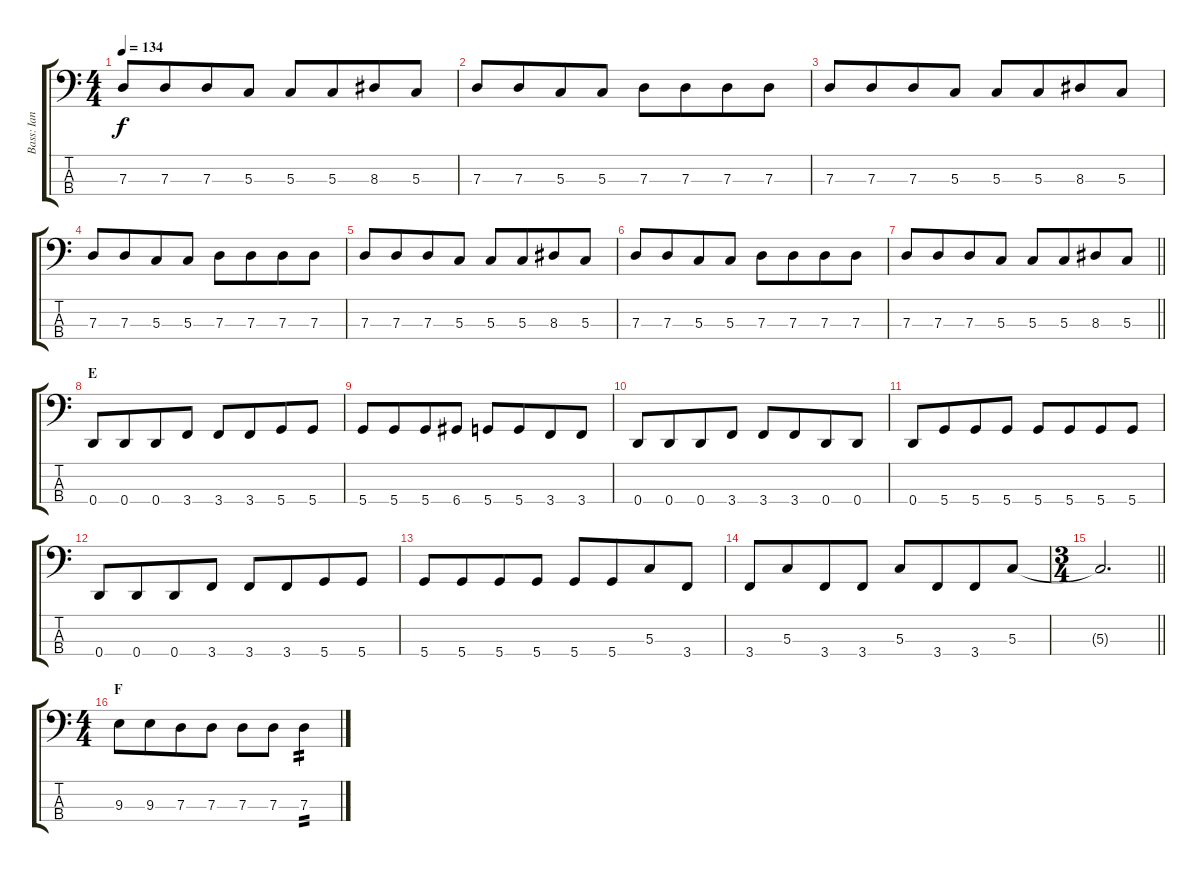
\track ("Bass: Ian" "Bass: Ian") {instrument electricbassfinger}
\staff {score tabs}
\tuning (F2 C2 G1 D1) {hide}
\ts (4 4)
\tempo 134
\clef f4
\ks c
7.3.8{dy f} 7.3.8{beam merge} 7.3.8 5.3.8 5.3.8 5.3.8{beam merge} 8.3.8 5.3.8 |
7.3.8 7.3.8{beam merge} 5.3.8 5.3.8 7.3.8 7.3.8{beam merge} 7.3.8 7.3.8 |
7.3.8 7.3.8{beam merge} 7.3.8 5.3.8 5.3.8 5.3.8{beam merge} 8.3.8 5.3.8 |
7.3.8 7.3.8{beam merge} 5.3.8 5.3.8 7.3.8 7.3.8{beam merge} 7.3.8 7.3.8 |
7.3.8 7.3.8{beam merge} 7.3.8 5.3.8 5.3.8 5.3.8{beam merge} 8.3.8 5.3.8 |
7.3.8 7.3.8{beam merge} 5.3.8 5.3.8 7.3.8 7.3.8{beam merge} 7.3.8 7.3.8 |
\barLineRight lightlight
7.3.8 7.3.8{beam merge} 7.3.8 5.3.8 5.3.8 5.3.8{beam merge} 8.3.8 5.3.8 |
\section ("" "E")
0.4.8 0.4.8{beam merge} 0.4.8 3.4.8 3.4.8 3.4.8{beam merge} 5.4.8 5.4.8 |
5.4.8 5.4.8{beam merge} 5.4.8 6.4.8 5.4.8 5.4.8{beam merge} 3.4.8 3.4.8 |
0.4.8 0.4.8{beam merge} 0.4.8 3.4.8 3.4.8 3.4.8{beam merge} 0.4.8 0.4.8 |
0.4.8 5.4.8{beam merge} 5.4.8 5.4.8 5.4.8 5.4.8{beam merge} 5.4.8 5.4.8 |
0.4.8 0.4.8{beam merge} 0.4.8 3.4.8 3.4.8 3.4.8{beam merge} 5.4.8 5.4.8 |
5.4.8 5.4.8{beam merge} 5.4.8 5.4.8 5.4.8 5.4.8{beam merge} 5.3.8 3.4.8 |
3.4.8 5.3.8{beam merge} 3.4.8 3.4.8 5.3.8 3.4.8{beam merge} 3.4.8 5.3.8 |
\ts (3 4)
\barLineRight lightlight
5.3{t}.2{d} |
\ts (4 4)
\section ("" "F")
9.3.8 9.3.8{beam merge} 7.3.8 7.3.8 7.3.8 7.3.8 7.3.4{tp 2}
